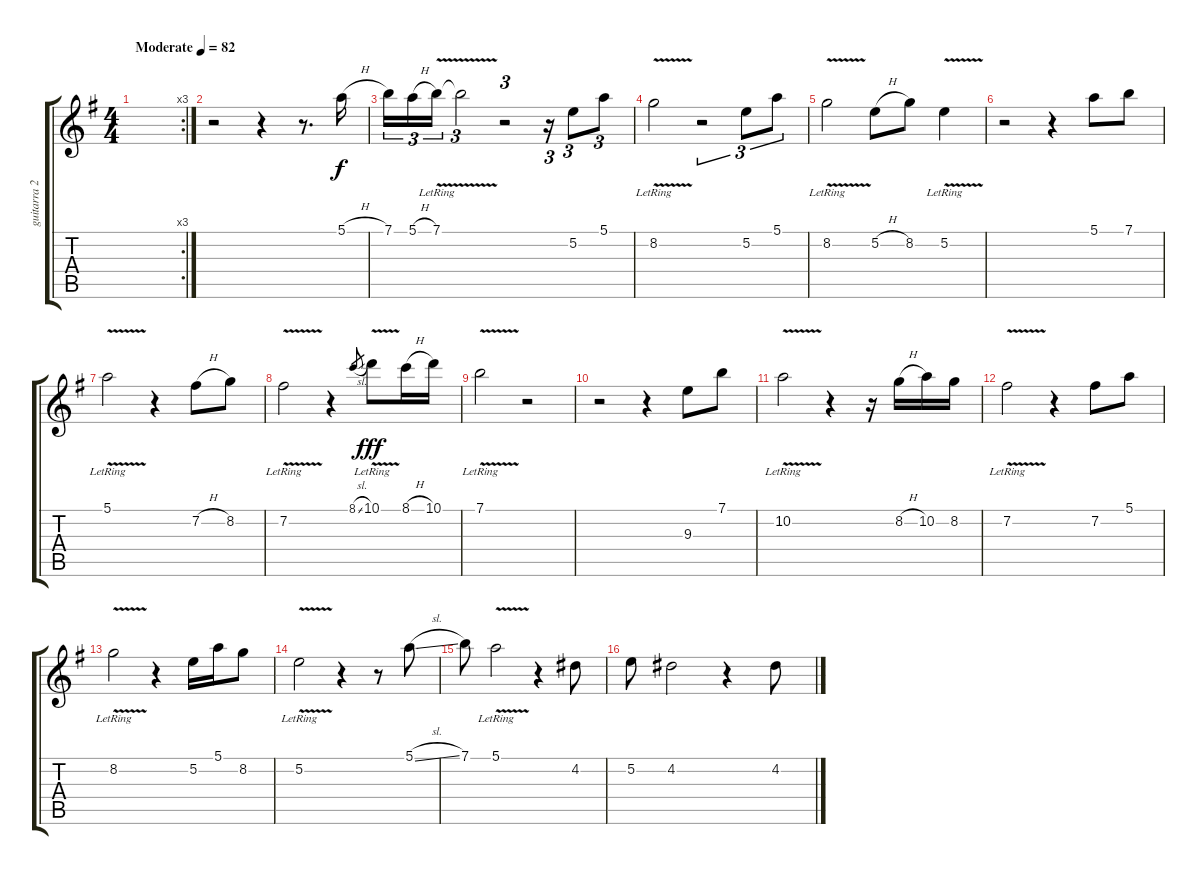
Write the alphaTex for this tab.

\track ("guitarra 2" "guitarra 2") {instrument acousticguitarsteel}
\staff {score tabs}
\tuning (E4 B3 G3 D3 A2 E2) {hide}
\rc 3
\ts (4 4)
\tempo (82 "Moderate")
\clef g2
\ks eminor
|
r.2 r.4 r.8{d} 5.1{h}.16 |
7.1.16{tu (3 2)} 5.1{h}.16{tu (3 2)} 7.1{v lr}.16{tu (3 2)} 7.1{t}.2{tu (3 2)} r.2{tu (3 2)} r.16{tu (3 2)} 5.2.8{tu (3 2)} 5.1.8{tu (3 2)} |
8.2{v lr}.2 r.2{tu (3 2)} 5.2.8{tu (3 2)} 5.1.8{tu (3 2)} |
8.2{v lr}.2 5.2{h}.8 8.2.8 5.2{v lr}.4 |
r.2 r.4 5.1.8 7.1.8 |
5.1{v lr}.2 r.4 7.2{h}.8 8.2.8 |
7.2{v lr}.2 r.4 8.1{sl}.8{gr dy f} 10.1{v lr}.8{dy fff} 8.1{h}.16 10.1.16 |
7.1{v lr}.2 r.2 |
r.2 r.4 9.3.8 7.1.8 |
10.2{v lr}.2 r.4 r.16 8.2{h}.16 10.2.16 8.2.16 |
7.2{v lr}.2 r.4 7.2.8 5.1.8 |
8.2{v lr}.2 r.4 5.2.16 5.1.16 8.2.8 |
5.2{v lr}.2 r.4 r.8 5.1{sl}.8 |
7.1.8 5.1{v lr}.2 r.4 4.2.8 |
5.2.8 4.2.2 r.4 4.2.8
